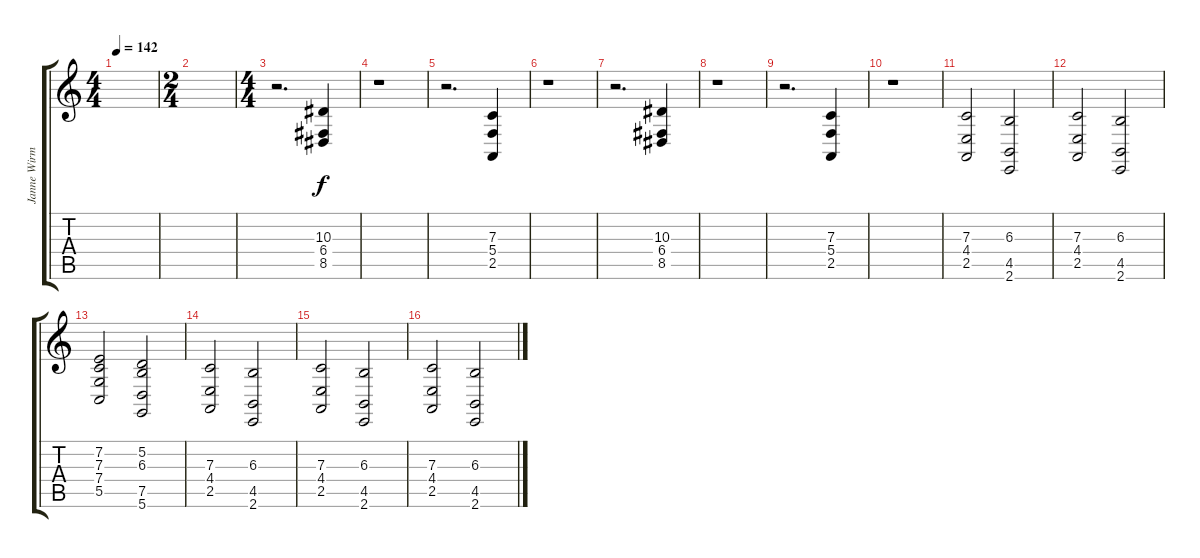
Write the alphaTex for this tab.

\track ("Janne Wirman" "Janne Wirm") {instrument harpsichord}
\staff {score tabs}
\tuning (D4 A3 F3 C3 G2 D2) {hide}
\ts (4 4)
\tempo 142
\clef g2
\ks c
|
\ts (2 4)
|
\ts (4 4)
r.2{d} (10.3 6.4 8.5).4{instrument pad4choir} |
r.1 |
r.2{d} (7.3 5.4 2.5).4{instrument pad4choir} |
r.1 |
r.2{d} (10.3 6.4 8.5).4{instrument pad4choir} |
r.1 |
r.2{d} (7.3 5.4 2.5).4{instrument pad4choir} |
r.1 |
(7.3 4.4 2.5).2{dy f instrument stringensemble1} (6.3 4.5 2.6).2 |
(7.3 4.4 2.5).2 (6.3 4.5 2.6).2 |
(7.2 7.3 7.4 5.5).2 (5.2 6.3 7.5 5.6).2 |
(7.3 4.4 2.5).2 (6.3 4.5 2.6).2 |
(7.3 4.4 2.5).2{instrument stringensemble1} (6.3 4.5 2.6).2 |
(7.3 4.4 2.5).2 (6.3 4.5 2.6).2
